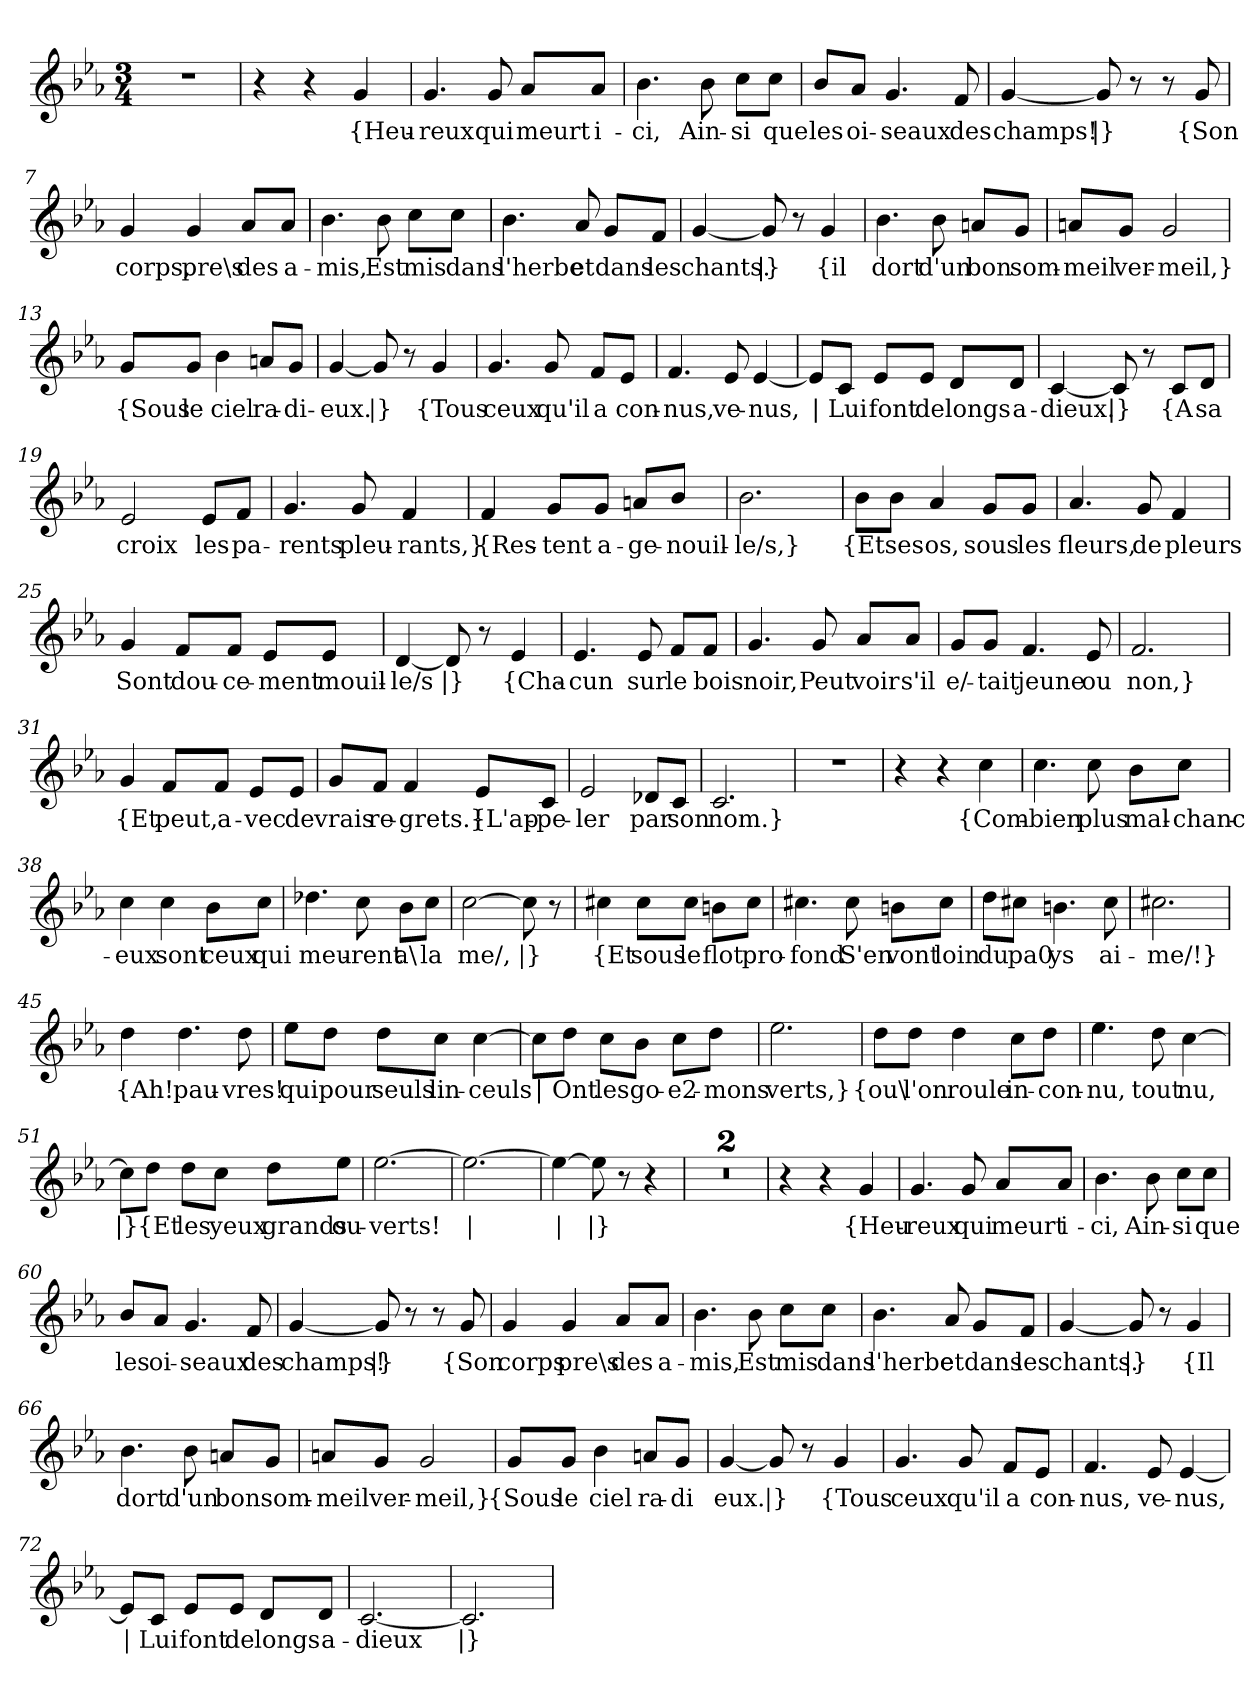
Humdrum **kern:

**kern	**text
*part1	*part1
*staff1	*staff1
*clefG2	*
*k[b-e-a-]	*
*M3/4	*
=1	=1
2.r	.
=2	=2
4r	.
4r	.
!	!LO:LY:b
4g/	{Heu-
=3	=3
!	!LO:LY:b
4.g/	-reux
!	!LO:LY:b
8g/	qui
!	!LO:LY:b
8a-/L	meurt
!	!LO:LY:b
8a-/J	i-
=4	=4
!	!LO:LY:b
4.b-\	-ci,
!	!LO:LY:b
8b-\	Ain-
!	!LO:LY:b
8cc\L	-si
!	!LO:LY:b
8cc\J	que
=5	=5
!	!LO:LY:b
8b-/L	les
!	!LO:LY:b
8a-/J	oi-
!	!LO:LY:b
4.g/	-seaux
!	!LO:LY:b
8f/	des
=6	=6
!	!LO:LY:b
[4g/	champs!
!	!LO:LY:b
8g/]	|}
8r	.
8r	.
!	!LO:LY:b
8g/	{Son
!!LO:LB:g=z
=7	=7
!	!LO:LY:b
4g/	corps,
!	!LO:LY:b
4g/	pre\s
!	!LO:LY:b
8a-/L	des
!	!LO:LY:b
8a-/J	a-
=8	=8
!	!LO:LY:b
4.b-\	-mis,
!	!LO:LY:b
8b-\	Est
!	!LO:LY:b
8cc\L	mis
!	!LO:LY:b
8cc\J	dans
=9	=9
!	!LO:LY:b
4.b-\	l'herbe
!	!LO:LY:b
8a-/	et
!	!LO:LY:b
8g/L	dans
!	!LO:LY:b
8f/J	les
=10	=10
!	!LO:LY:b
[4g/	chants.
!	!LO:LY:b
8g/]	|}
8r	.
!	!LO:LY:b
4g/	{il
=11	=11
!	!LO:LY:b
4.b-\	dort
!	!LO:LY:b
8b-\	d'un
!	!LO:LY:b
8an/L	bon
!	!LO:LY:b
8g/J	som-
!!LO:LB:g=z
=12	=12
!	!LO:LY:b
8an/L	-meil
!	!LO:LY:b
8g/J	ver-
!	!LO:LY:b
2g/	-meil,}
=13	=13
!	!LO:LY:b
8g/L	{Sous
!	!LO:LY:b
8g/J	le
!	!LO:LY:b
4b-\	ciel
!	!LO:LY:b
8an/L	ra-
!	!LO:LY:b
8g/J	-di-
=14	=14
!	!LO:LY:b
[4g/	-eux.
!	!LO:LY:b
8g/]	|}
8r	.
!	!LO:LY:b
4g/	{Tous
=15	=15
!	!LO:LY:b
4.g/	ceux
!	!LO:LY:b
8g/	qu'il
!	!LO:LY:b
8f/L	a
!	!LO:LY:b
8e-/J	con-
=16	=16
!	!LO:LY:b
4.f/	-nus,
!	!LO:LY:b
8e-/	ve-
!	!LO:LY:b
[4e-/	-nus,
!!LO:LB:g=z
=17	=17
!	!LO:LY:b
8e-/L]	|
!	!LO:LY:b
8c/J	Lui
!	!LO:LY:b
8e-/L	font
!	!LO:LY:b
8e-/J	de
!	!LO:LY:b
8d/L	longs
!	!LO:LY:b
8d/J	a-
=18	=18
!	!LO:LY:b
[4c/	-dieux.
!	!LO:LY:b
8c/]	|}
8r	.
!	!LO:LY:b
8c/L	{A
!	!LO:LY:b
8d/J	sa
=19	=19
!	!LO:LY:b
2e-/	croix
!	!LO:LY:b
8e-/L	les
!	!LO:LY:b
8f/J	pa-
=20	=20
!	!LO:LY:b
4.g/	-rents
!	!LO:LY:b
8g/	pleu-
!	!LO:LY:b
4f/	-rants,}
=21	=21
!	!LO:LY:b
4f/	{Res-
!	!LO:LY:b
8g/L	-tent
!	!LO:LY:b
8g/J	a-
!	!LO:LY:b
8an/L	-ge-
!	!LO:LY:b
8b-/J	-nouil-
!!LO:LB:g=z
=22	=22
!	!LO:LY:b
2.b-\	-le/s,}
=23	=23
!	!LO:LY:b
8b-\L	{Et
!	!LO:LY:b
8b-\J	ses
!	!LO:LY:b
4a-/	os,
!	!LO:LY:b
8g/L	sous
!	!LO:LY:b
8g/J	les
=24	=24
!	!LO:LY:b
4.a-/	fleurs,
!	!LO:LY:b
8g/	de
!	!LO:LY:b
4f/	pleurs
=25	=25
!	!LO:LY:b
4g/	Sont
!	!LO:LY:b
8f/L	dou-
!	!LO:LY:b
8f/J	-ce-
!	!LO:LY:b
8e-/L	-ment
!	!LO:LY:b
8e-/J	mouil-
=26	=26
!	!LO:LY:b
[4d/	-le/s
!	!LO:LY:b
8d/]	|}
8r	.
!	!LO:LY:b
4e-/	{Cha-
!!LO:LB:g=z
=27	=27
!	!LO:LY:b
4.e-/	-cun
!	!LO:LY:b
8e-/	sur
!	!LO:LY:b
8f/L	le
!	!LO:LY:b
8f/J	bois
=28	=28
!	!LO:LY:b
4.g/	noir,
!	!LO:LY:b
8g/	Peut
!	!LO:LY:b
8a-/L	voir
!	!LO:LY:b
8a-/J	s'il
=29	=29
!	!LO:LY:b
8g/L	e/-
!	!LO:LY:b
8g/J	-tait
!	!LO:LY:b
4.f/	jeune
!	!LO:LY:b
8e-/	ou
=30	=30
!	!LO:LY:b
2.f/	non,}
=31	=31
!	!LO:LY:b
4g/	{Et
!	!LO:LY:b
8f/L	peut,
!	!LO:LY:b
8f/J	a-
!	!LO:LY:b
8e-/L	-vec
!	!LO:LY:b
8e-/J	de
!!LO:LB:g=z
=32	=32
!	!LO:LY:b
8g/L	vrais
!	!LO:LY:b
8f/J	re-
!	!LO:LY:b
4f/	-grets.}
!	!LO:LY:b
8e-/L	{L'ap-
!	!LO:LY:b
8c/J	-pe-
=33	=33
!	!LO:LY:b
2e-/	-ler
!	!LO:LY:b
8d-X/L	par
!	!LO:LY:b
8c/J	son
=34	=34
!	!LO:LY:b
2.c/	nom.}
=35	=35
2.r	.
=36	=36
4r	.
4r	.
!	!LO:LY:b
4cc\	{Com-
=37	=37
!	!LO:LY:b
4.cc\	-bien
!	!LO:LY:b
8cc\	plus
!	!LO:LY:b
8b-\L	mal-
!	!LO:LY:b
8cc\J	chanc-
!!LO:LB:g=z
=38	=38
!	!LO:LY:b
4cc\	-eux
!	!LO:LY:b
4cc\	sont
!	!LO:LY:b
8b-\L	ceux
!	!LO:LY:b
8cc\J	qui
=39	=39
!	!LO:LY:b
4.dd-X\	meu-
!	!LO:LY:b
8cc\	-rent
!	!LO:LY:b
8b-\L	a\
!	!LO:LY:b
8cc\J	la
=40	=40
!	!LO:LY:b
[2cc\	me/,
!	!LO:LY:b
8cc\]	|}
8r	.
=41	=41
!	!LO:LY:b
4cc#X\	{Et
!	!LO:LY:b
8cc#\L	sous
!	!LO:LY:b
8cc#\J	le
!	!LO:LY:b
8bn\L	flot
!	!LO:LY:b
8cc#\J	pro-
=42	=42
!	!LO:LY:b
4.cc#X\	-fond
!	!LO:LY:b
8cc#\	S'en
!	!LO:LY:b
8bn\L	vont
!	!LO:LY:b
8cc#\J	loin
=43	=43
!	!LO:LY:b
8dd\L	du
!	!LO:LY:b
8cc#X\J	pa0
!	!LO:LY:b
4.bn\	-ys
!	!LO:LY:b
8cc#\	ai-
!!LO:LB:g=z
=44	=44
!	!LO:LY:b
2.cc#X\	-me/!}
=45	=45
!	!LO:LY:b
4dd\	{Ah!
!	!LO:LY:b
4.dd\	pau-
!	!LO:LY:b
8dd\	-vres!
=46	=46
!	!LO:LY:b
8ee-\L	qui
!	!LO:LY:b
8dd\J	pour
!	!LO:LY:b
8dd\L	seuls
!	!LO:LY:b
8cc\J	lin-
!	!LO:LY:b
[4cc\	-ceuls
=47	=47
!	!LO:LY:b
8cc\L]	|
!	!LO:LY:b
8dd\J	Ont
!	!LO:LY:b
8cc\L	les
!	!LO:LY:b
8b-\J	go-
!	!LO:LY:b
8cc\L	-e2-
!	!LO:LY:b
8dd\J	-mons
=48	=48
!	!LO:LY:b
2.ee-\	verts,}
!!LO:LB:g=z
=49	=49
!	!LO:LY:b
8dd\L	{ou\
!	!LO:LY:b
8dd\J	l'on
!	!LO:LY:b
4dd\	roule
!	!LO:LY:b
8cc\L	in-
!	!LO:LY:b
8dd\J	-con-
=50	=50
!	!LO:LY:b
4.ee-\	-nu,
!	!LO:LY:b
8dd\	tout
!	!LO:LY:b
[4cc\	nu,
=51	=51
!	!LO:LY:b
8cc\L]	|}
!	!LO:LY:b
8dd\J	{Et
!	!LO:LY:b
8dd\L	les
!	!LO:LY:b
8cc\J	yeux
!	!LO:LY:b
8dd\L	grands
!	!LO:LY:b
8ee-\J	ou-
=52	=52
!	!LO:LY:b
[2.ee-\	-verts!
=53	=53
!	!LO:LY:b
2.ee-\_	|
=54	=54
!	!LO:LY:b
4ee-\_	|
!	!LO:LY:b
8ee-\]	|}
8r	.
4r	.
=55	=55
2.r	.
=56	=56
2.r	.
!!LO:PB:g=z
=57	=57
4r	.
4r	.
!	!LO:LY:b
4g/	{Heu-
=58	=58
!	!LO:LY:b
4.g/	-reux
!	!LO:LY:b
8g/	qui
!	!LO:LY:b
8a-/L	meurt
!	!LO:LY:b
8a-/J	i-
=59	=59
!	!LO:LY:b
4.b-\	-ci,
!	!LO:LY:b
8b-\	Ain-
!	!LO:LY:b
8cc\L	-si
!	!LO:LY:b
8cc\J	que
=60	=60
!	!LO:LY:b
8b-/L	les
!	!LO:LY:b
8a-/J	oi-
!	!LO:LY:b
4.g/	-seaux
!	!LO:LY:b
8f/	des
=61	=61
!	!LO:LY:b
[4g/	champs!
!	!LO:LY:b
8g/]	|}
8r	.
8r	.
!	!LO:LY:b
8g/	{Son
!!LO:LB:g=z
=62	=62
!	!LO:LY:b
4g/	corps
!	!LO:LY:b
4g/	pre\s
!	!LO:LY:b
8a-/L	des
!	!LO:LY:b
8a-/J	a-
=63	=63
!	!LO:LY:b
4.b-\	-mis,
!	!LO:LY:b
8b-\	Est
!	!LO:LY:b
8cc\L	mis
!	!LO:LY:b
8cc\J	dans
=64	=64
!	!LO:LY:b
4.b-\	l'herbe
!	!LO:LY:b
8a-/	et
!	!LO:LY:b
8g/L	dans
!	!LO:LY:b
8f/J	les
=65	=65
!	!LO:LY:b
[4g/	chants.
!	!LO:LY:b
8g/]	|}
8r	.
!	!LO:LY:b
4g/	{Il
=66	=66
!	!LO:LY:b
4.b-\	dort
!	!LO:LY:b
8b-\	d'un
!	!LO:LY:b
8an/L	bon
!	!LO:LY:b
8g/J	som-
!!LO:LB:g=z
=67	=67
!	!LO:LY:b
8an/L	-meil
!	!LO:LY:b
8g/J	ver-
!	!LO:LY:b
2g/	-meil,}
=68	=68
!	!LO:LY:b
8g/L	{Sous
!	!LO:LY:b
8g/J	le
!	!LO:LY:b
4b-\	ciel
!	!LO:LY:b
8an/L	ra-
!	!LO:LY:b
8g/J	-di
=69	=69
!	!LO:LY:b
[4g/	-eux.
!	!LO:LY:b
8g/]	|}
8r	.
!	!LO:LY:b
4g/	{Tous
=70	=70
!	!LO:LY:b
4.g/	ceux
!	!LO:LY:b
8g/	qu'il
!	!LO:LY:b
8f/L	a
!	!LO:LY:b
8e-/J	con-
=71	=71
!	!LO:LY:b
4.f/	-nus,
!	!LO:LY:b
8e-/	ve-
!	!LO:LY:b
[4e-/	-nus,
!!LO:LB:g=z
=72	=72
!	!LO:LY:b
8e-/L]	|
!	!LO:LY:b
8c/J	Lui
!	!LO:LY:b
8e-/L	font
!	!LO:LY:b
8e-/J	de
!	!LO:LY:b
8d/L	longs
!	!LO:LY:b
8d/J	a-
=73	=73
!	!LO:LY:b
[2.c/	-dieux
=74	=74
!	!LO:LY:b
2.c/]	|}
=	=
*-	*-
